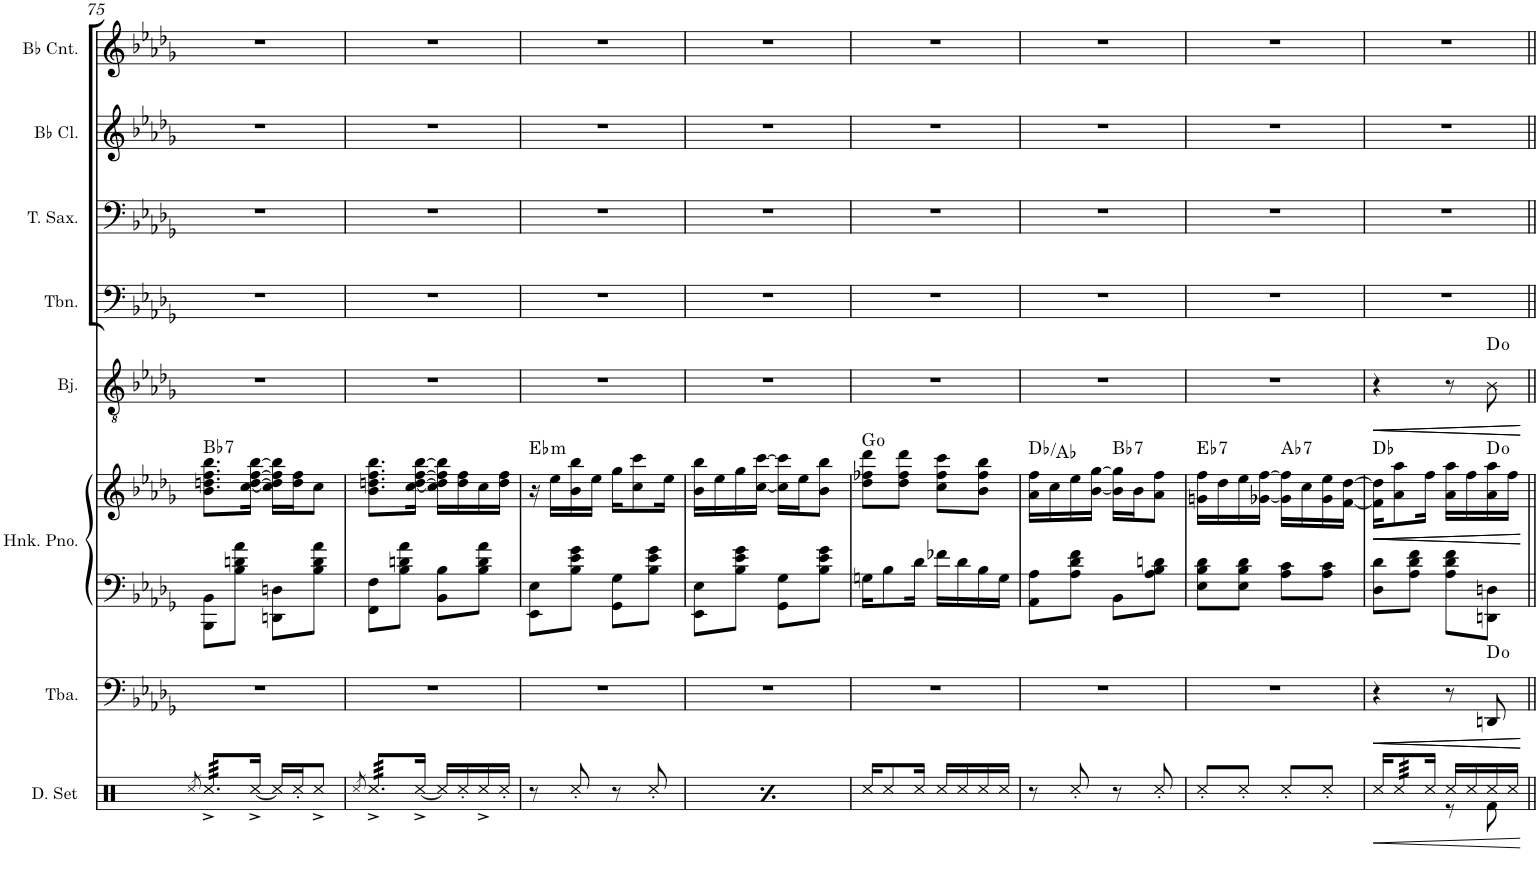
**kern	**dynam	**kern	**dynam	**harte	**kern	**kern	**dynam	**harte	**kern	**dynam	**harte	**kern	**kern	**kern	**kern
*part8	*part8	*part7	*part7	*part7	*part6	*part6	*part6	*part6	*part5	*part5	*part5	*part4	*part3	*part2	*part1
*staff9	*staff9	*staff8	*staff8	*	*staff7	*staff6	*staff6/7	*	*staff5	*staff5	*	*staff4	*staff3	*staff2	*staff1
*I"Drumset	*	*I"Tuba	*	*	*I"Honky Tonk Piano	*	*	*	*I"Banjo	*	*	*I"Trombone	*I"Tenor Saxophone	*I"Bb Clarinet	*I"Bb Cornet
*I'D. Set	*	*I'Tba.	*	*	*I'Hnk. Pno.	*	*	*	*I'Bj.	*	*	*I'Tbn.	*I'T. Sax.	*I'Bb Cl.	*I'Bb Cnt.
!!LO:PB:g=z
*clefX	*	*clefF4	*	*	*clefF4	*clefG2	*	*	*clefGv2	*	*	*clefF4	*clefF4	*clefG2	*clefG2
*	*	*	*	*	*	*	*	*	*ITrd7c12	*	*	*	*ITrd8c14	*ITrd1c2	*ITrd1c2
*k[]	*	*k[b-e-a-d-g-]	*	*	*k[b-e-a-d-g-]	*k[b-e-a-d-g-]	*	*	*k[b-e-a-d-g-]	*	*	*k[b-e-a-d-g-]	*k[b-e-a-d-g-]	*k[b-e-a-d-g-]	*k[b-e-a-d-g-]
*M2/4	*	*M2/4	*	*	*M2/4	*M2/4	*	*	*M2/4	*	*	*M2/4	*M2/4	*M2/4	*M2/4
=75	=75	=75	=75	=75	=75	=75	=75	=75	=75	=75	=75	=75	=75	=75	=75
8qRcc/	.	.	.	.	.	.	.	.	.	.	.	.	.	.	.
!	!	!	!	!	!	!	!	!LO:H:kt=7	!	!	!	!	!	!	!
*tremolo	*	*	*	*	*	*	*	*	*	*	*	*	*	*	*
64Rcc^/LLLL	.	2r	.	.	8BBB-\ 8BB-\L	8.b-\ 8.ddn\ 8.ff\ 8.bb-\L	.	Bb:7	2r	.	.	2r	2r	2r	2r
64Rcc^/	.	.	.	.	.	.	.	.	.	.	.	.	.	.	.
64Rcc^/	.	.	.	.	.	.	.	.	.	.	.	.	.	.	.
64Rcc^/	.	.	.	.	.	.	.	.	.	.	.	.	.	.	.
64Rcc^/	.	.	.	.	.	.	.	.	.	.	.	.	.	.	.
64Rcc^/	.	.	.	.	.	.	.	.	.	.	.	.	.	.	.
64Rcc^/	.	.	.	.	.	.	.	.	.	.	.	.	.	.	.
64Rcc^/	.	.	.	.	.	.	.	.	.	.	.	.	.	.	.
64Rcc^/	.	.	.	.	8B-\ 8dn\ 8a-\J	.	.	.	.	.	.	.	.	.	.
64Rcc^/	.	.	.	.	.	.	.	.	.	.	.	.	.	.	.
64Rcc^/	.	.	.	.	.	.	.	.	.	.	.	.	.	.	.
64Rcc^/JJJJ	.	.	.	.	.	.	.	.	.	.	.	.	.	.	.
*Xtremolo	*	*	*	*	*	*	*	*	*	*	*	*	*	*	*
[16Rcc^/Jk	.	.	.	.	.	[16cc\ [16dd\ [16ff\ [16bb-\Jk	.	.	.	.	.	.	.	.	.
16Rcc/LL]	.	.	.	.	8DDn\ 8Dn\L	16cc\] 16dd\] 16ff\] 16bb-\]LL	.	.	.	.	.	.	.	.	.
16Rcc'/J	.	.	.	.	.	16dd\ 16ff\J	.	.	.	.	.	.	.	.	.
8Rcc^/J	.	.	.	.	8B-\ 8d\ 8a-\J	8cc\J	.	.	.	.	.	.	.	.	.
=76	=76	=76	=76	=76	=76	=76	=76	=76	=76	=76	=76	=76	=76	=76	=76
8qRcc/	.	.	.	.	.	.	.	.	.	.	.	.	.	.	.
*tremolo	*	*	*	*	*	*	*	*	*	*	*	*	*	*	*
64Rcc^/LLLL	.	2r	.	.	8FF\ 8F\L	8.b-\ 8.ddn\ 8.ff\ 8.bb-\L	.	.	2r	.	.	2r	2r	2r	2r
64Rcc^/	.	.	.	.	.	.	.	.	.	.	.	.	.	.	.
64Rcc^/	.	.	.	.	.	.	.	.	.	.	.	.	.	.	.
64Rcc^/	.	.	.	.	.	.	.	.	.	.	.	.	.	.	.
64Rcc^/	.	.	.	.	.	.	.	.	.	.	.	.	.	.	.
64Rcc^/	.	.	.	.	.	.	.	.	.	.	.	.	.	.	.
64Rcc^/	.	.	.	.	.	.	.	.	.	.	.	.	.	.	.
64Rcc^/	.	.	.	.	.	.	.	.	.	.	.	.	.	.	.
64Rcc^/	.	.	.	.	8B-\ 8dn\ 8a-\J	.	.	.	.	.	.	.	.	.	.
64Rcc^/	.	.	.	.	.	.	.	.	.	.	.	.	.	.	.
64Rcc^/	.	.	.	.	.	.	.	.	.	.	.	.	.	.	.
64Rcc^/JJJJ	.	.	.	.	.	.	.	.	.	.	.	.	.	.	.
*Xtremolo	*	*	*	*	*	*	*	*	*	*	*	*	*	*	*
[16Rcc^/Jk	.	.	.	.	.	[16cc\ [16dd\ [16ff\ [16bb-\Jk	.	.	.	.	.	.	.	.	.
16Rcc/LL]	.	.	.	.	8BB-\ 8B-\L	16cc\] 16dd\] 16ff\] 16bb-\]LL	.	.	.	.	.	.	.	.	.
16Rcc'/	.	.	.	.	.	16dd\ 16ff\	.	.	.	.	.	.	.	.	.
16Rcc^/	.	.	.	.	8B-\ 8d\ 8a-\J	16cc\	.	.	.	.	.	.	.	.	.
16Rcc'/JJ	.	.	.	.	.	16dd\ 16ff\JJ	.	.	.	.	.	.	.	.	.
=77	=77	=77	=77	=77	=77	=77	=77	=77	=77	=77	=77	=77	=77	=77	=77
!	!	!	!	!	!	!	!	!LO:H:kt=m	!	!	!	!	!	!	!
8r	.	2r	.	.	8EE-\ 8E-\L	16r	.	Eb:min	2r	.	.	2r	2r	2r	2r
.	.	.	.	.	.	16ee-\LL	.	.	.	.	.	.	.	.	.
8Rcc'/	.	.	.	.	8B-\ 8e-\ 8g-\J	16b-\ 16bb-\	.	.	.	.	.	.	.	.	.
.	.	.	.	.	.	16ee-\JJ	.	.	.	.	.	.	.	.	.
8r	.	.	.	.	8GG-\ 8G-\L	16gg-\KL	.	.	.	.	.	.	.	.	.
.	.	.	.	.	.	8cc\ 8ccc\	.	.	.	.	.	.	.	.	.
8Rcc'/	.	.	.	.	8B-\ 8e-\ 8g-\J	.	.	.	.	.	.	.	.	.	.
.	.	.	.	.	.	16ee-\Jk	.	.	.	.	.	.	.	.	.
=78	=78	=78	=78	=78	=78	=78	=78	=78	=78	=78	=78	=78	=78	=78	=78
8r	.	2r	.	.	8EE-\ 8E-\L	16b-\ 16bb-\LL	.	.	2r	.	.	2r	2r	2r	2r
.	.	.	.	.	.	16ee-\	.	.	.	.	.	.	.	.	.
8Rcc'/	.	.	.	.	8B-\ 8e-\ 8g-\J	16gg-\	.	.	.	.	.	.	.	.	.
.	.	.	.	.	.	[16cc\ [16ccc\JJ	.	.	.	.	.	.	.	.	.
8r	.	.	.	.	8GG-\ 8G-\L	16cc\] 16ccc\]LL	.	.	.	.	.	.	.	.	.
.	.	.	.	.	.	16ee-\J	.	.	.	.	.	.	.	.	.
8Rcc'/	.	.	.	.	8B-\ 8e-\ 8g-\J	8b-\ 8bb-\J	.	.	.	.	.	.	.	.	.
=79	=79	=79	=79	=79	=79	=79	=79	=79	=79	=79	=79	=79	=79	=79	=79
16Rcc/KL	.	2r	.	.	16Gn\KL	8dd-\ 8ff-X\ 8ddd-\L	.	G:dim	2r	.	.	2r	2r	2r	2r
8Rcc/	.	.	.	.	8B-\	.	.	.	.	.	.	.	.	.	.
.	.	.	.	.	.	8dd-\ 8ff-\ 8ddd-\J	.	.	.	.	.	.	.	.	.
16Rcc/Jk	.	.	.	.	16d-\Jk	.	.	.	.	.	.	.	.	.	.
16Rcc/LL	.	.	.	.	16f-X\LL	8cc\ 8ff-\ 8ccc\L	.	.	.	.	.	.	.	.	.
16Rcc/	.	.	.	.	16d-\	.	.	.	.	.	.	.	.	.	.
16Rcc/	.	.	.	.	16B-\	8b-\ 8ff-\ 8bb-\J	.	.	.	.	.	.	.	.	.
16Rcc/JJ	.	.	.	.	16G\JJ	.	.	.	.	.	.	.	.	.	.
=80	=80	=80	=80	=80	=80	=80	=80	=80	=80	=80	=80	=80	=80	=80	=80
8r	.	2r	.	.	8AA-\ 8A-\L	16a-\ 16ff\LL	.	Db:maj/5	2r	.	.	2r	2r	2r	2r
.	.	.	.	.	.	16cc\	.	.	.	.	.	.	.	.	.
8Rcc'/	.	.	.	.	8A-\ 8d-\ 8f\J	16ee-\	.	.	.	.	.	.	.	.	.
.	.	.	.	.	.	[16b-\ [16gg-\JJ	.	.	.	.	.	.	.	.	.
!	!	!	!	!	!	!	!	!LO:H:kt=7	!	!	!	!	!	!	!
8r	.	.	.	.	8BB-\L	16b-\] 16gg-\]LL	.	Bb:7	.	.	.	.	.	.	.
.	.	.	.	.	.	16b-\J	.	.	.	.	.	.	.	.	.
8Rcc'/	.	.	.	.	8A-\ 8B-\ 8dn\J	8a-\ 8ff\J	.	.	.	.	.	.	.	.	.
=81	=81	=81	=81	=81	=81	=81	=81	=81	=81	=81	=81	=81	=81	=81	=81
!	!	!	!	!	!	!	!	!LO:H:kt=7	!	!	!	!	!	!	!
8Rcc'/L	.	2r	.	.	8E-\ 8B-\ 8d-\L	16gn\ 16ff\LL	.	Eb:7	2r	.	.	2r	2r	2r	2r
.	.	.	.	.	.	16dd-\	.	.	.	.	.	.	.	.	.
8Rcc'/J	.	.	.	.	8E-\ 8B-\ 8d-\J	16ee-\	.	.	.	.	.	.	.	.	.
.	.	.	.	.	.	[16g-X\ [16ff\JJ	.	.	.	.	.	.	.	.	.
!	!	!	!	!	!	!	!	!LO:H:kt=7	!	!	!	!	!	!	!
8Rcc'/L	.	.	.	.	8A-\ 8c\L	16g-\] 16ff\]LL	.	Ab:7	.	.	.	.	.	.	.
.	.	.	.	.	.	16cc\	.	.	.	.	.	.	.	.	.
8Rcc'/J	.	.	.	.	8A-\ 8c\J	16g-\ 16ee-\	.	.	.	.	.	.	.	.	.
.	.	.	.	.	.	[16f\ [16dd-\JJ	.	.	.	.	.	.	.	.	.
=82	=82	=82	=82	=82	=82	=82	=82	=82	=82	=82	=82	=82	=82	=82	=82
!	!LO:HP:b	!	!LO:HP:b	!	!	!	!LO:HP:b	!	!	!LO:HP:b	!	!	!	!	!
*^	*	*	*	*	*	*	*	*	*	*	*	*	*	*	*
16Rcc/KL	4ryy	<	4r	<	.	8D-\ 8d-\L	16f\] 16dd-\]KL	<	Db:maj	4r	<	.	2r	2r	2r	2r
!	!	!	!	!	!	!	!	!LO:HP:b	!	!	!	!	!	!	!	!
*tremolo	*	*	*	*	*	*	*	*	*	*	*	*	*	*	*	*
64Rcc/	.	.	.	.	.	.	8a-\ 8aa-\	<	.	.	.	.	.	.	.	.
64Rcc/	.	.	.	.	.	.	.	.	.	.	.	.	.	.	.	.
64Rcc/	.	.	.	.	.	.	.	.	.	.	.	.	.	.	.	.
64Rcc/	.	.	.	.	.	.	.	.	.	.	.	.	.	.	.	.
64Rcc/	.	.	.	.	.	8A-\ 8d-\ 8f\J	.	.	.	.	.	.	.	.	.	.
64Rcc/	.	.	.	.	.	.	.	.	.	.	.	.	.	.	.	.
64Rcc/	.	.	.	.	.	.	.	.	.	.	.	.	.	.	.	.
64Rcc/	.	.	.	.	.	.	.	.	.	.	.	.	.	.	.	.
*Xtremolo	*	*	*	*	*	*	*	*	*	*	*	*	*	*	*	*
16Rcc/Jk	.	.	.	.	.	.	16ff\Jk	.	.	.	.	.	.	.	.	.
!	!	!	!	!LO:HP:b	!	!	!	!	!	!	!LO:HP:b	!	!	!	!	!
16Rcc/LL	8r	.	8r	<	.	8A-\ 8d-\ 8f\L	16a-\ 16aa-\LL	.	.	8r	<	.	.	.	.	.
16Rcc/	.	.	.	.	.	.	16ff\	.	.	.	.	.	.	.	.	.
16Rcc/	8Rf\	.	8DDn/	.	D:dim	8DDn\ 8Dn\J	16a-\ 16aa-\	.	D:dim	8B-\	.	D:dim	.	.	.	.
16Rcc/JJ	.	.	.	.	.	.	16ff\JJ	.	.	.	.	.	.	.	.	.
*v	*v	*	*	*	*	*	*	*	*	*	*	*	*	*	*	*
.	[	.	[ [	.	.	.	[ [	.	.	[ [	.	.	.	.	.
=||	=||	=||	=||	=||	=||	=||	=||	=||	=||	=||	=||	=||	=||	=||	=||
*-	*-	*-	*-	*-	*-	*-	*-	*-	*-	*-	*-	*-	*-	*-	*-
